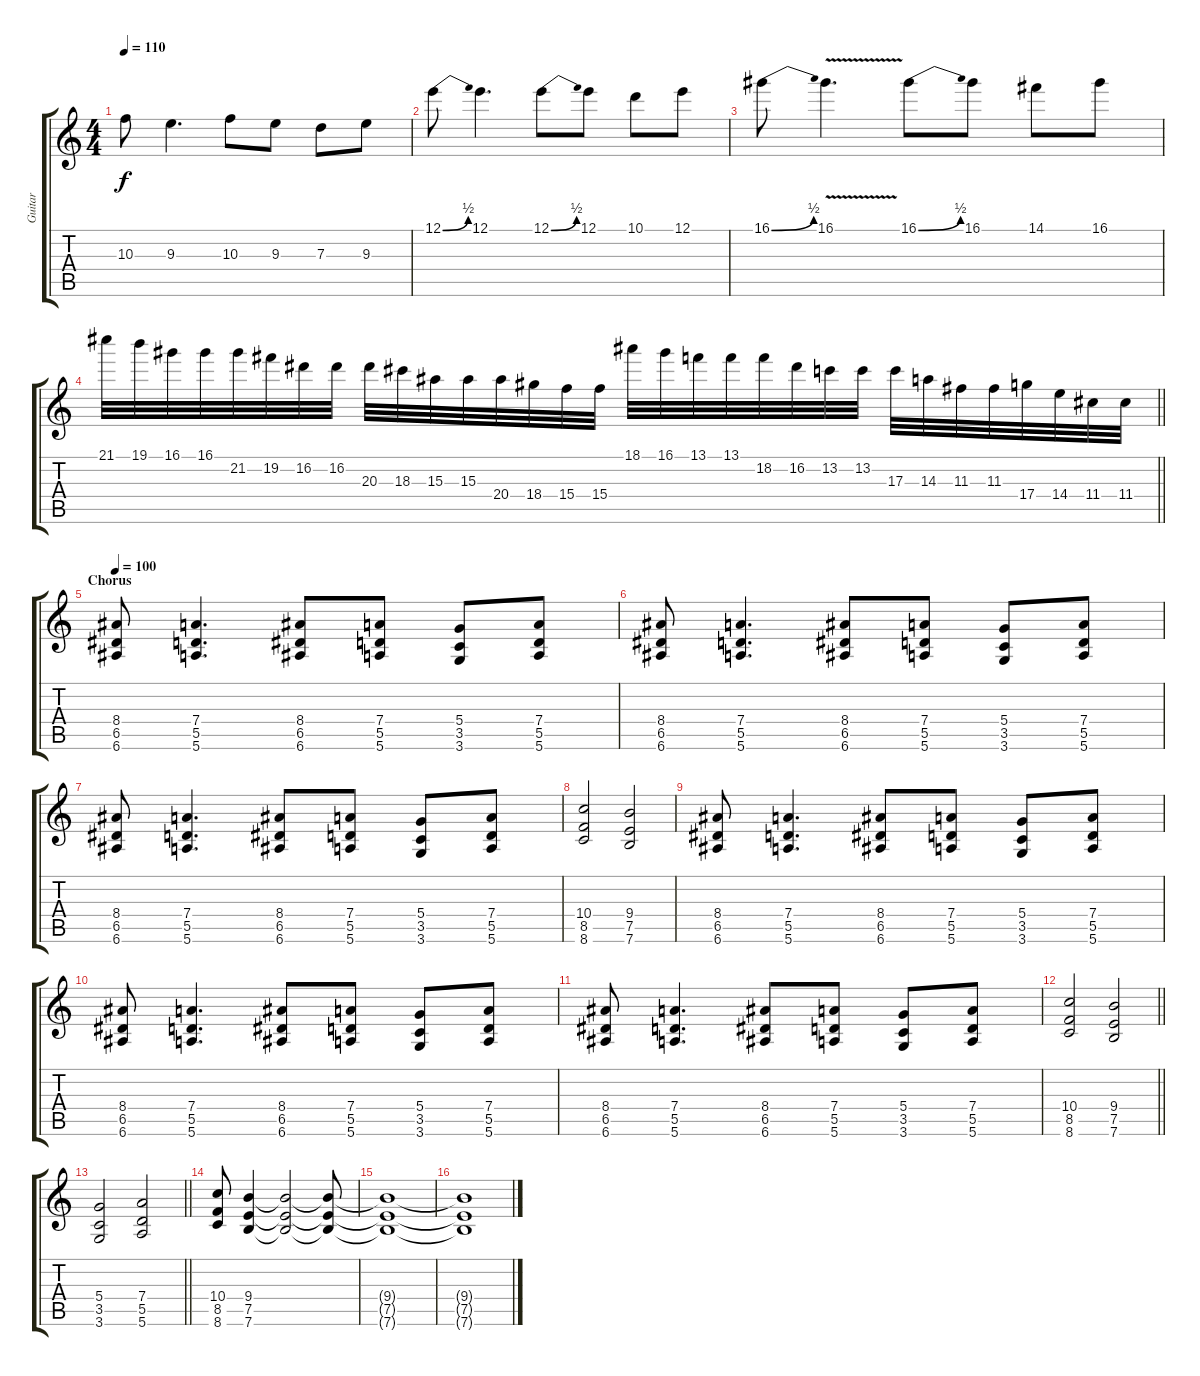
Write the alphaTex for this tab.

\track ("Guitar" "Guitar") {instrument distortionguitar}
\staff {score tabs}
\tuning (E4 B3 G3 D3 A2 E2) {hide}
\ts (4 4)
\tempo 110
\clef g2
\ks c
10.3.8{dy f} 9.3.4{d} 10.3.8 9.3.8 7.3.8 9.3.8 |
12.1{be (bend 0 0 60 2)}.8 12.1.4{d} 12.1{be (bend 0 0 60 2)}.8 12.1.8 10.1.8 12.1.8 |
16.1{be (bend 0 0 60 2)}.8 16.1{v}.4{d} 16.1{be (bend 0 0 60 2)}.8 16.1.8 14.1.8 16.1.8 |
\barLineRight lightlight
21.1.32 19.1.32 16.1.32 16.1.32 21.2.32 19.2.32 16.2.32 16.2.32 20.3.32 18.3.32 15.3.32 15.3.32 20.4.32 18.4.32 15.4.32 15.4.32 18.1.32 16.1.32 13.1.32 13.1.32 18.2.32 16.2.32 13.2.32 13.2.32 17.3.32 14.3.32 11.3.32 11.3.32 17.4.32 14.4.32 11.4.32 11.4.32 |
\section ("" "Chorus")
\tempo 100
(8.4 6.5 6.6).8 (7.4 5.5 5.6).4{d} (8.4 6.5 6.6).8 (7.4 5.5 5.6).8 (5.4 3.5 3.6).8 (7.4 5.5 5.6).8 |
(8.4 6.5 6.6).8 (7.4 5.5 5.6).4{d} (8.4 6.5 6.6).8 (7.4 5.5 5.6).8 (5.4 3.5 3.6).8 (7.4 5.5 5.6).8 |
(8.4 6.5 6.6).8 (7.4 5.5 5.6).4{d} (8.4 6.5 6.6).8 (7.4 5.5 5.6).8 (5.4 3.5 3.6).8 (7.4 5.5 5.6).8 |
(10.4 8.5 8.6).2 (9.4 7.5 7.6).2 |
(8.4 6.5 6.6).8 (7.4 5.5 5.6).4{d} (8.4 6.5 6.6).8 (7.4 5.5 5.6).8 (5.4 3.5 3.6).8 (7.4 5.5 5.6).8 |
(8.4 6.5 6.6).8 (7.4 5.5 5.6).4{d} (8.4 6.5 6.6).8 (7.4 5.5 5.6).8 (5.4 3.5 3.6).8 (7.4 5.5 5.6).8 |
(8.4 6.5 6.6).8 (7.4 5.5 5.6).4{d} (8.4 6.5 6.6).8 (7.4 5.5 5.6).8 (5.4 3.5 3.6).8 (7.4 5.5 5.6).8 |
\barLineRight lightlight
(10.4 8.5 8.6).2 (9.4 7.5 7.6).2 |
\barLineRight lightlight
(5.4 3.5 3.6).2 (7.4 5.5 5.6).2 |
(10.4 8.5 8.6).8 (9.4 7.5 7.6).4 (9.4{t} 7.5{t} 7.6{t}).2 (9.4{t} 7.5{t} 7.6{t}).8 |
(9.4{t} 7.5{t} 7.6{t}).1 |
(9.4{t} 7.5{t} 7.6{t}).1
